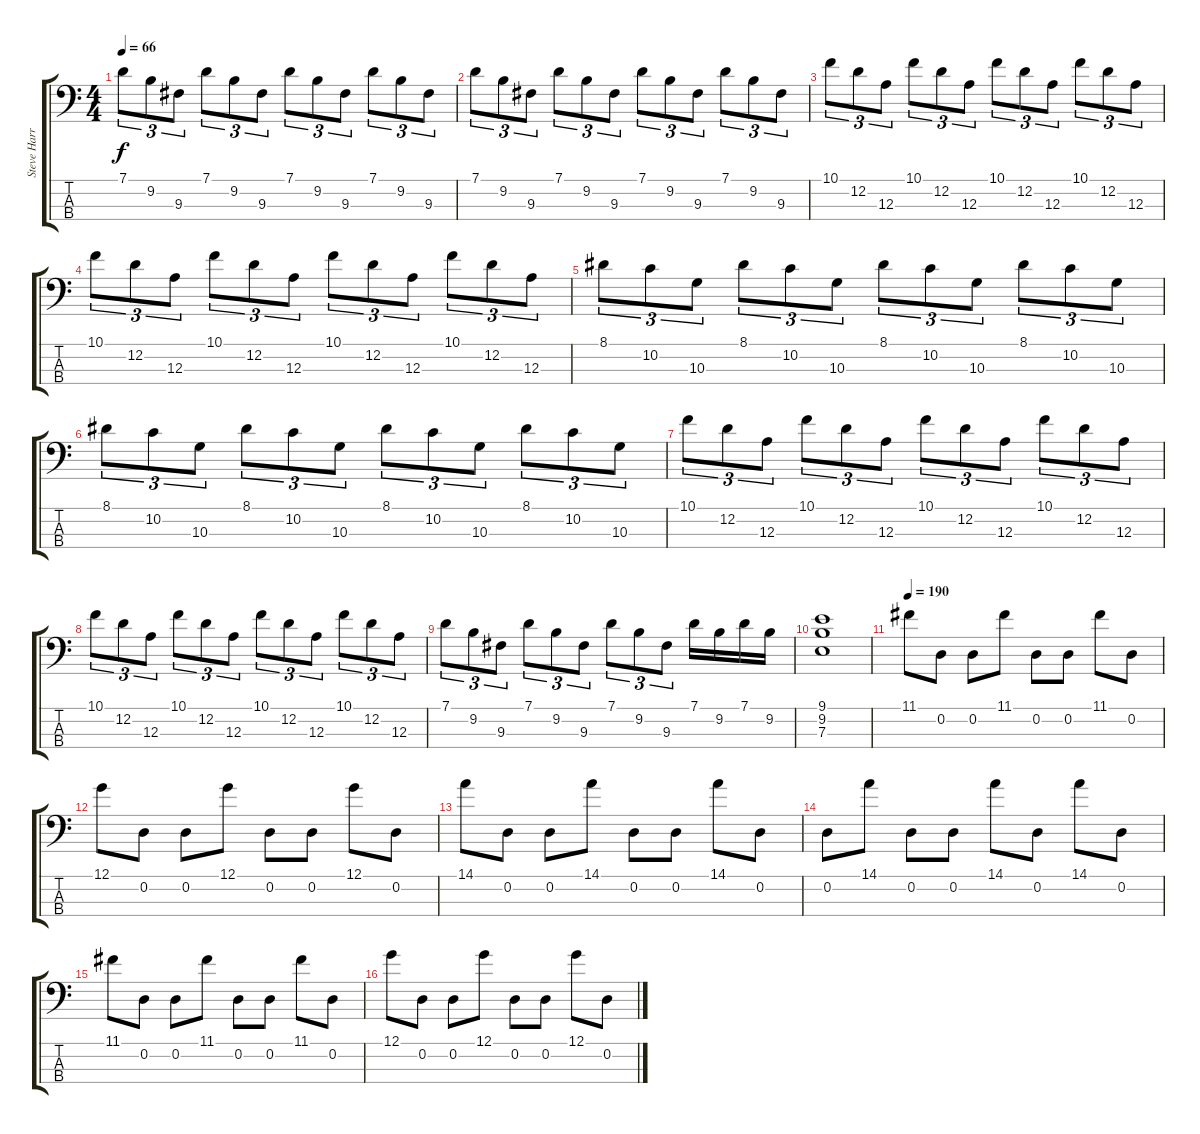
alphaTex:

\track ("Steve Harris" "Steve Harr") {instrument electricbassfinger}
\staff {score tabs}
\tuning (G2 D2 A1 E1) {hide}
\ts (4 4)
\tempo 66
\clef f4
\ks c
7.1.8{tu (3 2) dy f} 9.2.8{tu (3 2)} 9.3.8{tu (3 2)} 7.1.8{tu (3 2)} 9.2.8{tu (3 2)} 9.3.8{tu (3 2)} 7.1.8{tu (3 2)} 9.2.8{tu (3 2)} 9.3.8{tu (3 2)} 7.1.8{tu (3 2)} 9.2.8{tu (3 2)} 9.3.8{tu (3 2)} |
7.1.8{tu (3 2)} 9.2.8{tu (3 2)} 9.3.8{tu (3 2)} 7.1.8{tu (3 2)} 9.2.8{tu (3 2)} 9.3.8{tu (3 2)} 7.1.8{tu (3 2)} 9.2.8{tu (3 2)} 9.3.8{tu (3 2)} 7.1.8{tu (3 2)} 9.2.8{tu (3 2)} 9.3.8{tu (3 2)} |
10.1.8{tu (3 2)} 12.2.8{tu (3 2)} 12.3.8{tu (3 2)} 10.1.8{tu (3 2)} 12.2.8{tu (3 2)} 12.3.8{tu (3 2)} 10.1.8{tu (3 2)} 12.2.8{tu (3 2)} 12.3.8{tu (3 2)} 10.1.8{tu (3 2)} 12.2.8{tu (3 2)} 12.3.8{tu (3 2)} |
10.1.8{tu (3 2)} 12.2.8{tu (3 2)} 12.3.8{tu (3 2)} 10.1.8{tu (3 2)} 12.2.8{tu (3 2)} 12.3.8{tu (3 2)} 10.1.8{tu (3 2)} 12.2.8{tu (3 2)} 12.3.8{tu (3 2)} 10.1.8{tu (3 2)} 12.2.8{tu (3 2)} 12.3.8{tu (3 2)} |
8.1.8{tu (3 2)} 10.2.8{tu (3 2)} 10.3.8{tu (3 2)} 8.1.8{tu (3 2)} 10.2.8{tu (3 2)} 10.3.8{tu (3 2)} 8.1.8{tu (3 2)} 10.2.8{tu (3 2)} 10.3.8{tu (3 2)} 8.1.8{tu (3 2)} 10.2.8{tu (3 2)} 10.3.8{tu (3 2)} |
8.1.8{tu (3 2)} 10.2.8{tu (3 2)} 10.3.8{tu (3 2)} 8.1.8{tu (3 2)} 10.2.8{tu (3 2)} 10.3.8{tu (3 2)} 8.1.8{tu (3 2)} 10.2.8{tu (3 2)} 10.3.8{tu (3 2)} 8.1.8{tu (3 2)} 10.2.8{tu (3 2)} 10.3.8{tu (3 2)} |
10.1.8{tu (3 2)} 12.2.8{tu (3 2)} 12.3.8{tu (3 2)} 10.1.8{tu (3 2)} 12.2.8{tu (3 2)} 12.3.8{tu (3 2)} 10.1.8{tu (3 2)} 12.2.8{tu (3 2)} 12.3.8{tu (3 2)} 10.1.8{tu (3 2)} 12.2.8{tu (3 2)} 12.3.8{tu (3 2)} |
10.1.8{tu (3 2)} 12.2.8{tu (3 2)} 12.3.8{tu (3 2)} 10.1.8{tu (3 2)} 12.2.8{tu (3 2)} 12.3.8{tu (3 2)} 10.1.8{tu (3 2)} 12.2.8{tu (3 2)} 12.3.8{tu (3 2)} 10.1.8{tu (3 2)} 12.2.8{tu (3 2)} 12.3.8{tu (3 2)} |
7.1.8{tu (3 2)} 9.2.8{tu (3 2)} 9.3.8{tu (3 2)} 7.1.8{tu (3 2)} 9.2.8{tu (3 2)} 9.3.8{tu (3 2)} 7.1.8{tu (3 2)} 9.2.8{tu (3 2)} 9.3.8{tu (3 2)} 7.1.16 9.2.16 7.1.16 9.2.16 |
(9.1 9.2 7.3).1 |
\tempo 190
11.1.8 0.2.8 0.2.8 11.1.8 0.2.8 0.2.8 11.1.8 0.2.8 |
12.1.8 0.2.8 0.2.8 12.1.8 0.2.8 0.2.8 12.1.8 0.2.8 |
14.1.8 0.2.8 0.2.8 14.1.8 0.2.8 0.2.8 14.1.8 0.2.8 |
0.2.8 14.1.8 0.2.8 0.2.8 14.1.8 0.2.8 14.1.8 0.2.8 |
11.1.8 0.2.8 0.2.8 11.1.8 0.2.8 0.2.8 11.1.8 0.2.8 |
12.1.8 0.2.8 0.2.8 12.1.8 0.2.8 0.2.8 12.1.8 0.2.8
